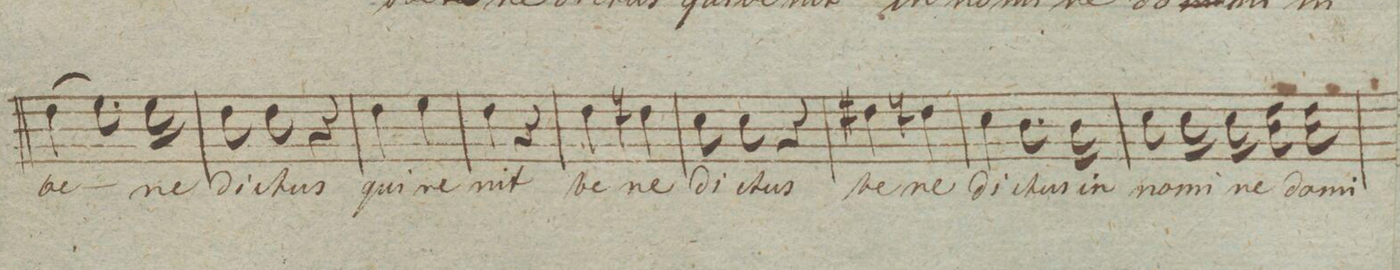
**kern	**text	**dynam
*I"Tenore.	*	*
*clefC4	*	*
*k[f#c#g#]	*	*
*M2/4	*	*
(4c#\	be-	.
8.d\)	.	.
16d\	-ne-	.
=15	=15	=15
8c#\	-di-	.
8c#\	-ctus	.
4r	.	.
=16	=16	=16
4c#\	qui	.
4d\	ve-	.
=17	=17	=17
4c#\	-nit	.
4r	.	.
=18	=18	=18
4c#\	be-	.
4cn\	-ne-	.
=19	=19	=19
8B\	-di-	.
8B\	-ctus	.
4r	.	.
=20	=20	=20
4c#X\	be-	.
4cn\	-ne-	.
=21	=21	=21
4B\	-di-	.
8.A\	-ctus	.
16A\	in	.
=22	=22	=22
8B\	no-	.
16B\	-mi-	.
16B\	-ne	.
8c# 8A\	do-	.
8c# 8A\	-mi-	.
=23	=23	=23
*-	*-	*-
